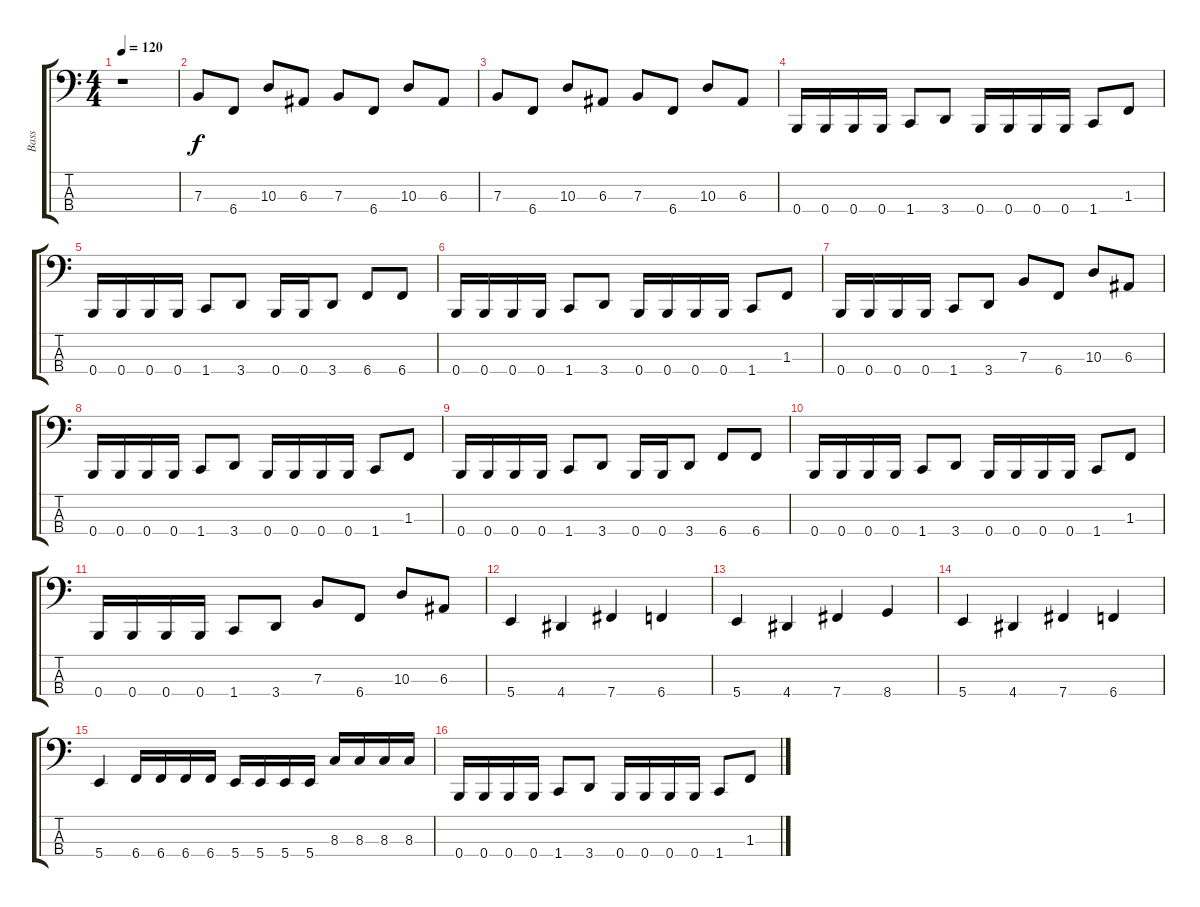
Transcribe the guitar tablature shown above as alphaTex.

\track ("Bass" "Bass") {instrument electricbasspick}
\staff {score tabs}
\tuning (D2 A1 E1 B0) {hide}
\ts (4 4)
\tempo 120
\clef f4
\ks c
r.1{dy f instrument electricbasspick} |
7.3.8 6.4.8 10.3.8 6.3.8 7.3.8 6.4.8 10.3.8 6.3.8 |
7.3.8 6.4.8 10.3.8 6.3.8 7.3.8 6.4.8 10.3.8 6.3.8 |
0.4.16 0.4.16 0.4.16 0.4.16 1.4.8 3.4.8 0.4.16 0.4.16 0.4.16 0.4.16 1.4.8 1.3.8 |
0.4.16 0.4.16 0.4.16 0.4.16 1.4.8 3.4.8 0.4.16 0.4.16 3.4.8 6.4.8 6.4.8 |
0.4.16 0.4.16 0.4.16 0.4.16 1.4.8 3.4.8 0.4.16 0.4.16 0.4.16 0.4.16 1.4.8 1.3.8 |
0.4.16 0.4.16 0.4.16 0.4.16 1.4.8 3.4.8 7.3.8 6.4.8 10.3.8 6.3.8 |
0.4.16 0.4.16 0.4.16 0.4.16 1.4.8 3.4.8 0.4.16 0.4.16 0.4.16 0.4.16 1.4.8 1.3.8 |
0.4.16 0.4.16 0.4.16 0.4.16 1.4.8 3.4.8 0.4.16 0.4.16 3.4.8 6.4.8 6.4.8 |
0.4.16 0.4.16 0.4.16 0.4.16 1.4.8 3.4.8 0.4.16 0.4.16 0.4.16 0.4.16 1.4.8 1.3.8 |
0.4.16 0.4.16 0.4.16 0.4.16 1.4.8 3.4.8 7.3.8 6.4.8 10.3.8 6.3.8 |
5.4.4 4.4.4 7.4.4 6.4.4 |
5.4.4 4.4.4 7.4.4 8.4.4 |
5.4.4 4.4.4 7.4.4 6.4.4 |
5.4.4 6.4.16 6.4.16 6.4.16 6.4.16 5.4.16 5.4.16 5.4.16 5.4.16 8.3.16 8.3.16 8.3.16 8.3.16 |
0.4.16 0.4.16 0.4.16 0.4.16 1.4.8 3.4.8 0.4.16 0.4.16 0.4.16 0.4.16 1.4.8 1.3.8
